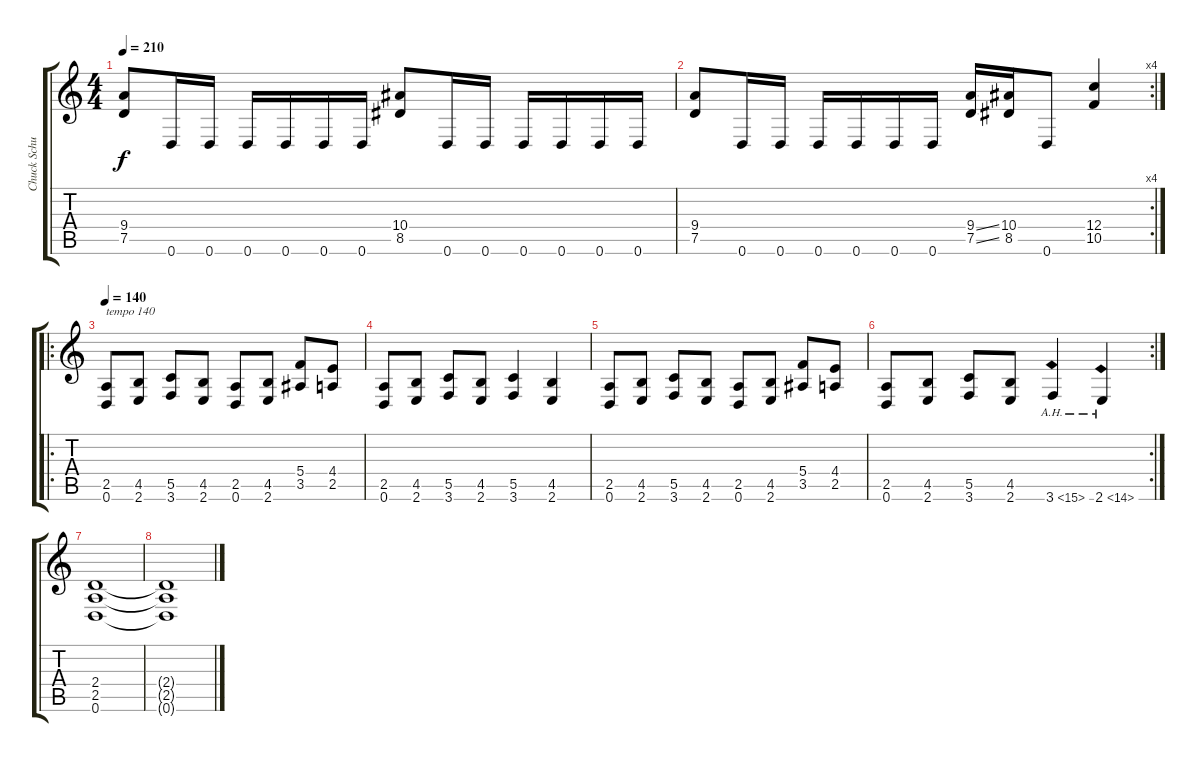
\track ("Chuck Schuldiner" "Chuck Schu") {instrument distortionguitar}
\staff {score tabs}
\tuning (D4 A3 F3 C3 G2 D2) {hide}
\ts (4 4)
\tempo 210
\clef g2
\ks c
(9.4 7.5).8{dy f} 0.6.16 0.6.16 0.6.16 0.6.16 0.6.16 0.6.16 (10.4 8.5).8 0.6.16 0.6.16 0.6.16 0.6.16 0.6.16 0.6.16 |
\rc 4
(9.4 7.5).8 0.6.16 0.6.16 0.6.16 0.6.16 0.6.16 0.6.16 (9.4{ss} 7.5{ss}).16 (10.4 8.5).16 0.6.8 (12.4 10.5).4 |
\ro
\tempo 140
(2.5 0.6).8{txt "tempo 140"} (4.5 2.6).8 (5.5 3.6).8 (4.5 2.6).8 (2.5 0.6).8 (4.5 2.6).8 (5.4 3.5).8 (4.4 2.5).8 |
(2.5 0.6).8 (4.5 2.6).8 (5.5 3.6).8 (4.5 2.6).8 (5.5 3.6).4 (4.5 2.6).4 |
(2.5 0.6).8 (4.5 2.6).8 (5.5 3.6).8 (4.5 2.6).8 (2.5 0.6).8 (4.5 2.6).8 (5.4 3.5).8 (4.4 2.5).8 |
\rc 2
(2.5 0.6).8 (4.5 2.6).8 (5.5 3.6).8 (4.5 2.6).8 3.6{ah 12}.4 2.6{ah 12}.4 |
(2.4 2.5 0.6).1 |
(2.4{t} 2.5{t} 0.6{t}).1
